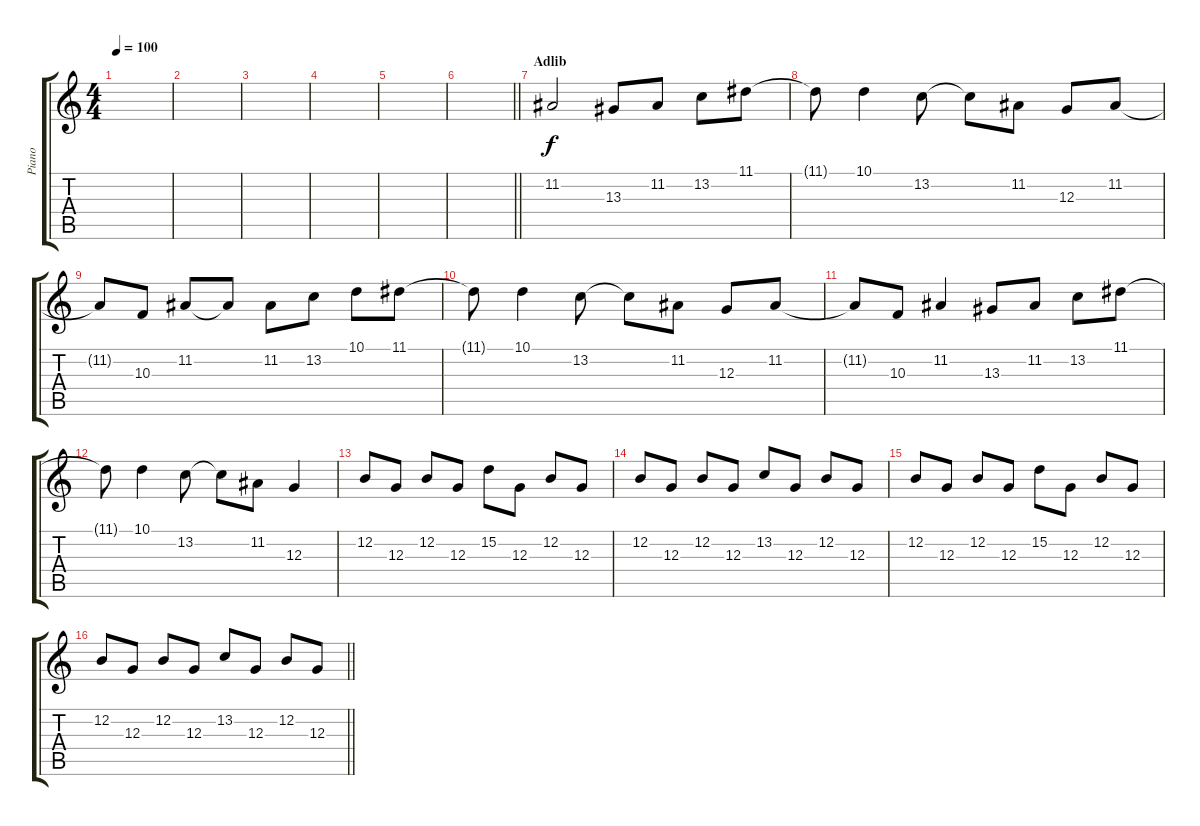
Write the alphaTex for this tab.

\track ("Piano" "Piano") {instrument acousticgrandpiano}
\staff {score tabs}
\tuning (E4 B3 G3 D3 A2 E2) {hide}
\ts (4 4)
\tempo 100
\clef g2
\ks c
|
|
|
|
|
\barLineRight lightlight
|
\section ("" "Adlib")
11.2.2{instrument acousticgrandpiano} 13.3.8 11.2.8 13.2.8 11.1.8 |
11.1{t}.8 10.1.4 13.2.8 13.2{t}.8 11.2.8 12.3.8 11.2.8 |
11.2{t}.8 10.3.8 11.2.8 11.2{t}.8 11.2.8 13.2.8 10.1.8 11.1.8 |
11.1{t}.8 10.1.4 13.2.8 13.2{t}.8 11.2.8 12.3.8 11.2.8 |
11.2{t}.8 10.3.8 11.2.4 13.3.8 11.2.8 13.2.8 11.1.8 |
11.1{t}.8 10.1.4 13.2.8 13.2{t}.8 11.2.8 12.3.4 |
12.2.8 12.3.8 12.2.8 12.3.8 15.2.8 12.3.8 12.2.8 12.3.8 |
12.2.8 12.3.8 12.2.8 12.3.8 13.2.8 12.3.8 12.2.8 12.3.8 |
12.2.8 12.3.8 12.2.8 12.3.8 15.2.8 12.3.8 12.2.8 12.3.8 |
\barLineRight lightlight
12.2.8 12.3.8 12.2.8 12.3.8 13.2.8 12.3.8 12.2.8 12.3.8
